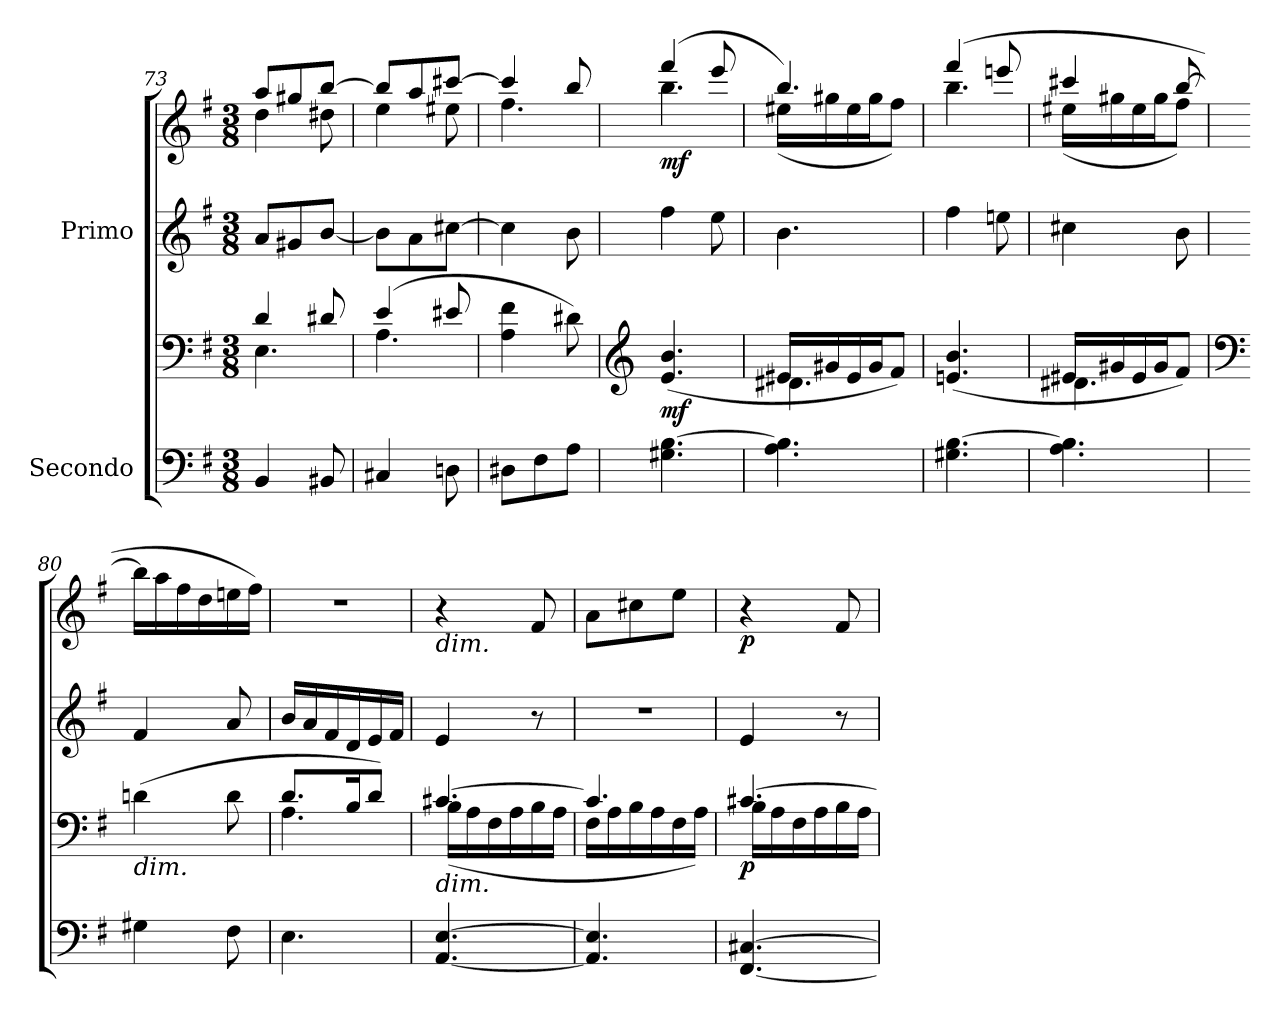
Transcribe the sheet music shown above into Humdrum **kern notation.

**kern	**kern	**dynam	**kern	**kern	**dynam
*part2	*part2	*part2	*part1	*part1	*part1
*staff4	*staff3	*staff3/4	*staff2	*staff1	*staff1/2
*I"Secondo	*	*	*I"Primo	*	*
*clefF4	*clefF4	*	*clefG2	*clefG2	*
*k[f#]	*k[f#]	*	*k[f#]	*k[f#]	*
*M3/8	*M3/8	*	*M3/8	*M3/8	*
=73	=73	=73	=73	=73	=73
*	*^	*	*	*^	*
4BB/	4d/	4.E\	.	8a/L	8aa/L	4dd\	.
.	.	.	.	8g#X/	8gg#X/	.	.
8BB#X/	8d#X/	.	.	[8b/J	[8bb/J	8dd#X\	.
=74	=74	=74	=74	=74	=74	=74	=74
4C#X/	(>4e/	4.A\	.	8b\L]	8bb/L]	4ee\	.
.	.	.	.	8a\	8aa/	.	.
8Dn\	8e#X/	.	.	[8cc#X\J	[8ccc#X/J	8ee#X\	.
*	*v	*v	*	*	*	*	*
=75	=75	=75	=75	=75	=75	=75
8D#X\L	4A\ 4f#\	.	4cc#\]	4ccc#/]	4.ff#\	.
8F#\	.	.	.	.	.	.
8A\J	8d#X\)	.	8b\	8bb/	.	.
=76	=76	=76	=76	=76	=76	=76
*	*clefG2	*	*	*	*	*
!	!	!LO:DY:b	!	!	!	!LO:DY:b
4.G#X\ [4.B\	(>4.e/ 4.b/	mf	4ff#\	(>4fff#/	4.bb\	mf
.	.	.	8ee\	8eee/	.	.
=77	=77	=77	=77	=77	=77	=77
*	*^	*	*	*	*	*
4.A\ 4.B\]	16e#X/LL	4.d#X\	.	4.b\	4.bb/)	(<16ee#X\LL	.
.	16g#X/	.	.	.	.	16gg#X\	.
.	16e#/	.	.	.	.	16ee#\	.
.	16g#/J	.	.	.	.	16gg#\J	.
.	8f#/J)	.	.	.	.	8ff#\J)	.
*	*v	*v	*	*	*	*	*
=78	=78	=78	=78	=78	=78	=78
4.G#X\ [4.B\	(>4.en/ 4.b/	.	4ff#\	(>4fff#/	4.bb\	.
.	.	.	8een\	8eeen/	.	.
=79	=79	=79	=79	=79	=79	=79
*	*^	*	*	*	*	*
4.A\ 4.B\]	16e#X/LL	4.d#X\	.	4cc#X\	4ccc#X/	(<16ee#X\LL	.
.	16g#X/	.	.	.	.	16gg#X\	.
.	16e#/	.	.	.	.	16ee#\	.
.	16g#/J	.	.	.	.	16gg#\J	.
.	8f#/J)	.	.	8b\	[8bb/	8ff#\J)	.
*	*v	*v	*	*	*v	*v	*
!!LO:LB:g=z
=80	=80	=80	=80	=80	=80
*	*clefF4	*	*	*	*
*	*	*	*	*^	*
!	!	!	!	!LO:TX:b:i:t=dim.	!	!
!	!LO:TX:b:i:t=dim.	!	!	!	!	!
*	*	*	*	*v	*v	*
4G#X\	(>4dn\	.	4f#/	16bb\LL]	.
.	.	.	.	16aa\	.
.	.	.	.	16ff#\	.
.	.	.	.	16dd\	.
8F#\	8d\	.	8a/	16een\	.
.	.	.	.	16ff#\JJ)	.
=81	=81	=81	=81	=81	=81
*	*	*	*	*MM99	*
*	*^	*	*	*	*
4.E\	8.d/L	4.A\	.	16b/LL	4.r	.
.	.	.	.	16a/	.	.
*	*	*	*	*	*MM96	*
.	.	.	.	16f#/	.	.
.	16B/K	.	.	16d/	.	.
*	*	*	*	*	*MM93	*
.	8d/J)	.	.	16e/	.	.
.	.	.	.	16f#/JJ	.	.
=82	=82	=82	=82	=82	=82	=82
*	*	*	*	*	*MM102	*
!	!	!	!	!	!LO:TX:b:i:t=dim.	!
!	!LO:TX:b:i:t=dim.	!	!	!	!	!
[4.AA/ [4.E/	[4.c#X/	(<16B\LL	.	(>4e/	4r	.
.	.	16A\	.	.	.	.
.	.	16F#\	.	.	.	.
.	.	16A\	.	.	.	.
.	.	16B\	.	8r	8f#/	.
.	.	16A\JJ	.	.	.	.
=83	=83	=83	=83	=83	=83	=83
4.AA/] 4.E/]	4.c#/]	16F#\LL	.	4.r	8a\L	.
.	.	16A\	.	.	.	.
.	.	16B\	.	.	8cc#X\	.
.	.	16A\	.	.	.	.
.	.	16F#\	.	.	8ee\J)	.
.	.	16A\JJ)	.	.	.	.
=84	=84	=84	=84	=84	=84	=84
!	!	!	!LO:DY:b	!	!	!LO:DY:b
[4.FF#/ [4.C#X/	[4.c#X/	16B\LL	p	4e/	4r	p
.	.	16A\	.	.	.	.
.	.	16F#\	.	.	.	.
.	.	16A\	.	.	.	.
.	.	16B\	.	8r	8f#/	.
.	.	16A\JJ	.	.	.	.
*	*v	*v	*	*	*	*
=	=	=	=	=	=
*-	*-	*-	*-	*-	*-
